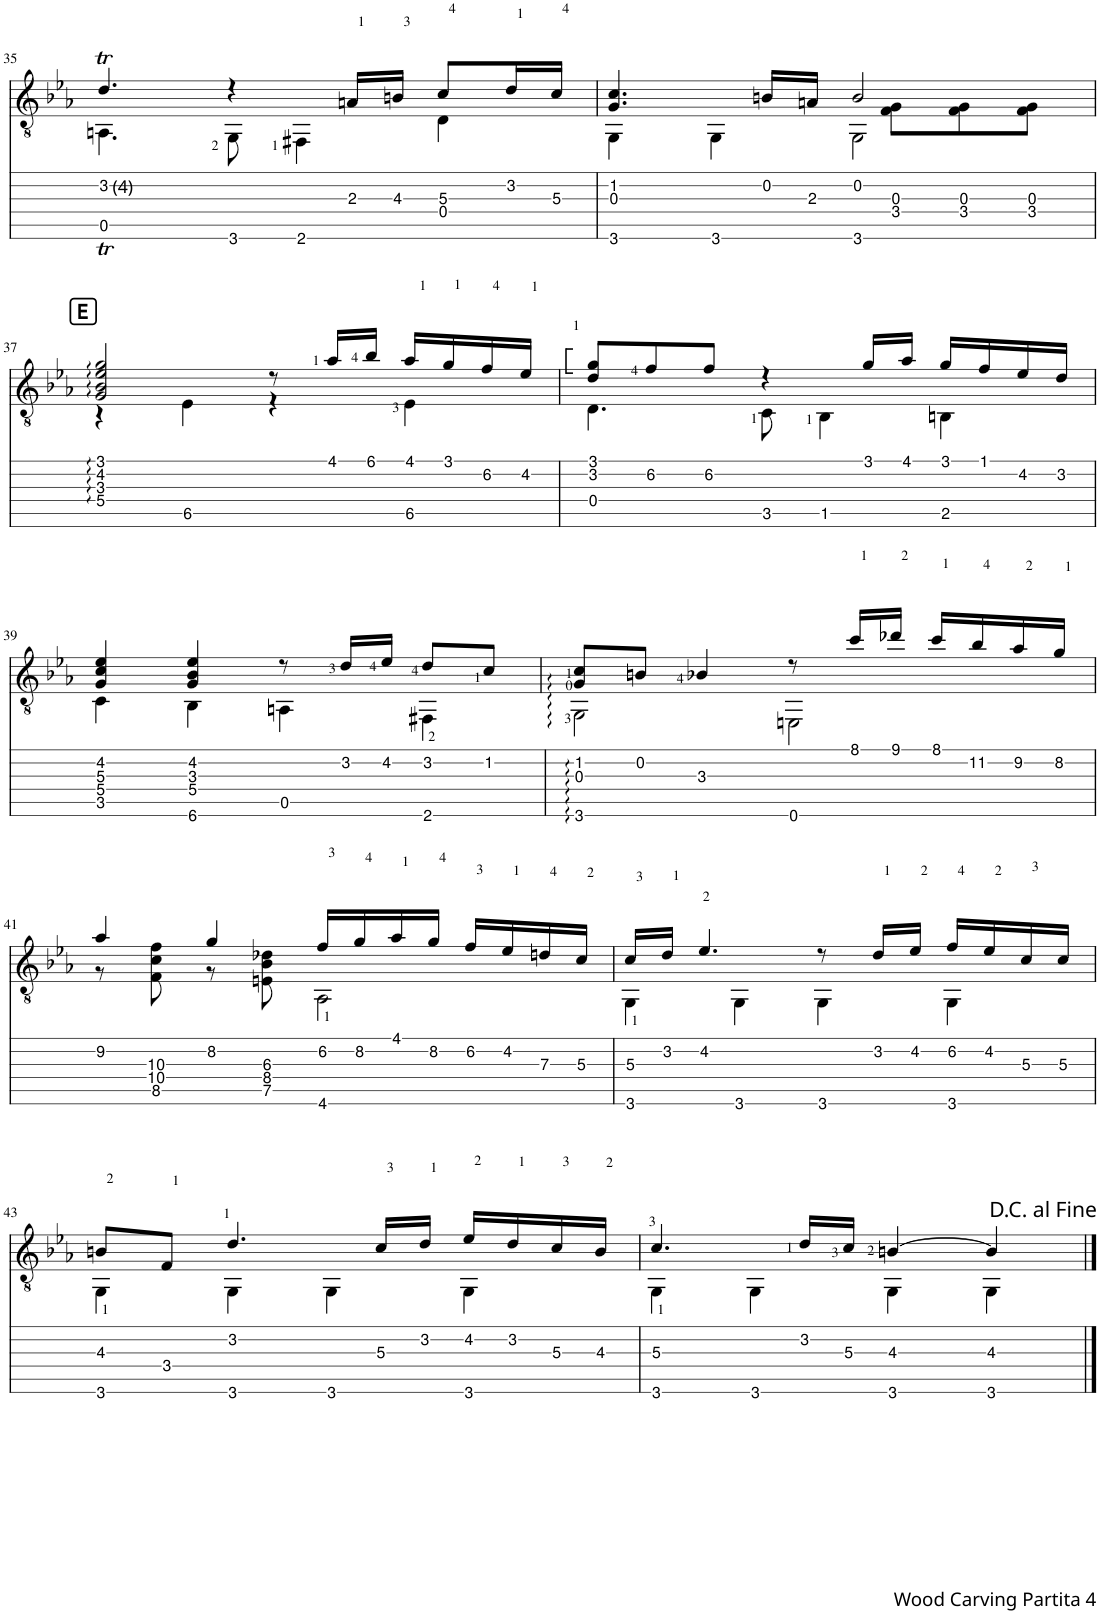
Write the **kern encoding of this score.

**kern	**kern
*part1	*part1
*staff2	*staff1
*I"Guitar	*
*I'Guit.	*
!!LO:PB:g=z
*	*clefGv2
*k[b-e-a-]	*k[b-e-a-]
*M4/4	*M4/4
=35	=35
*^	*^
!LO:TX:a:t=(4)	!	!	!
4.dt	4.AAn	4.dt/	4.AAn\
4r	8GG	4r	8GG\
.	4FF#X	.	4FF#X\
16AnLL	.	16An/LL	.
16BnJJ	.	16Bn/JJ	.
8cL	4D	8c/L	4D\
16dL	.	16d/L	.
16cJJ	.	16c/JJ	.
=36	=36	=36	=36
*	*^	*	*^
4.G 4.c	4GG	2ryy	4.G/ 4.c/	4GG\	2ryy
.	4GG	.	.	4GG\	.
16BnLL	.	.	16Bn/LL	.	.
16AnJJ	.	.	16An/JJ	.	.
2B	2GG	8ryy	2B/	2GG\	8ryy
.	.	8F 8G	.	.	8F\ 8G\L
.	.	8F\ 8G\L	.	.	8F\ 8G\
.	.	8F\ 8G\J	.	.	8F\ 8G\J
*	*v	*v	*	*	*
*	*	*	*v	*v
!!LO:LB:g=z
!!LO:REH:place=s1:a:B:cj:fs=12:t=E
=37	=37	=37	=37
2G 2B- 2e- 2g	4r	2G/ 2B-/ 2e-/ 2g/	4r
.	4E-	.	4E-\
8r	4r	8r	4r
16a-LL	.	16a-/LL	.
16b-JJ	.	16b-/JJ	.
16a-LL	4E-	16a-/LL	4E-\
16gJ	.	16g/	.
16fL	.	16f/	.
16e-JJ	.	16e-/JJ	.
=38	=38	=38	=38
8d\ 8g\L	4.D	8d/ 8g/L	4.D\
8fJ	.	8f/	.
8f	.	8f/J	.
4r	8C	4r	8C\
.	4BB-	.	4BB-\
16gLL	.	16g/LL	.
16a-JJ	.	16a-/JJ	.
16gLL	4BB	16g/LL	4BBn\
16fJ	.	16f/	.
16e-L	.	16e-/	.
16dJJ	.	16d/JJ	.
!!LO:LB:g=z	!!
=39	=39	=39	=39
4G 4c 4e-	4C	4G/ 4c/ 4e-/	4C\
4G 4B- 4e-	4BB-	4G/ 4B-/ 4e-/	4BB-\
8r	4AA	8r	4AAn\
16dLL	.	16d/LL	.
16e-JJ	.	16e-/JJ	.
8dL	4FF#	8d/L	4FF#X\
8cJ	.	8c/J	.
=40	=40	=40	=40
8G\ 8c\L	2GG	8G/ 8c/L	2GG\
8BJ	.	8Bn/J	.
4B-X	.	4B-X/	.
8r	2EE	8r	2EEn\
16ccLL	.	16cc/LL	.
16dd-JJ	.	16dd-X/JJ	.
16ccLL	.	16cc/LL	.
16b-J	.	16b-/	.
16a-L	.	16a-/	.
16gJJ	.	16g/JJ	.
!!LO:LB:g=z	!!
=41	=41	=41	=41
4a-	8r	4a-/	8r
.	8F 8c 8f	.	8F\ 8c\ 8f\
4g	8r	4g/	8r
.	8E 8B- 8d-	.	8En\ 8B-\ 8d-X\
16fLL	2AA-	16f/LL	2AA-\
16gJ	.	16g/	.
16a-L	.	16a-/	.
16gJJ	.	16g/JJ	.
16fLL	.	16f/LL	.
16e-J	.	16e-/	.
16dL	.	16dn/	.
16cJJ	.	16c/JJ	.
=42	=42	=42	=42
16cLL	4GG	16c/LL	4GG\
16dJJ	.	16d/JJ	.
4.e-	.	4.e-/	.
.	4GG	.	4GG\
8r	4GG	8r	4GG\
16dLL	.	16d/LL	.
16e-JJ	.	16e-/JJ	.
16fLL	4GG	16f/LL	4GG\
16e-J	.	16e-/	.
16cL	.	16c/	.
16cJJ	.	16c/JJ	.
!!LO:LB:g=z	!!
=43	=43	=43	=43
8BL	4GG	8Bn/L	4GG\
8FJ	.	8F/J	.
4.d	4GG	4.d/	4GG\
.	4GG	.	4GG\
16cLL	.	16c/LL	.
16dJJ	.	16d/JJ	.
16e-LL	4GG	16e-/LL	4GG\
16dJ	.	16d/	.
16cL	.	16c/	.
16BJJ	.	16B/JJ	.
=44	=44	=44	=44
4.c	4GG	4.c/	4GG\
.	4GG	.	4GG\
16dLL	.	16d/LL	.
16cJJ	.	16c/JJ	.
[4B	4GG	[4Bn/	4GG\
4B]	4GG	4B/]	4GG\
*v	*v	*	*
*	*v	*v
==	==
*-	*-
